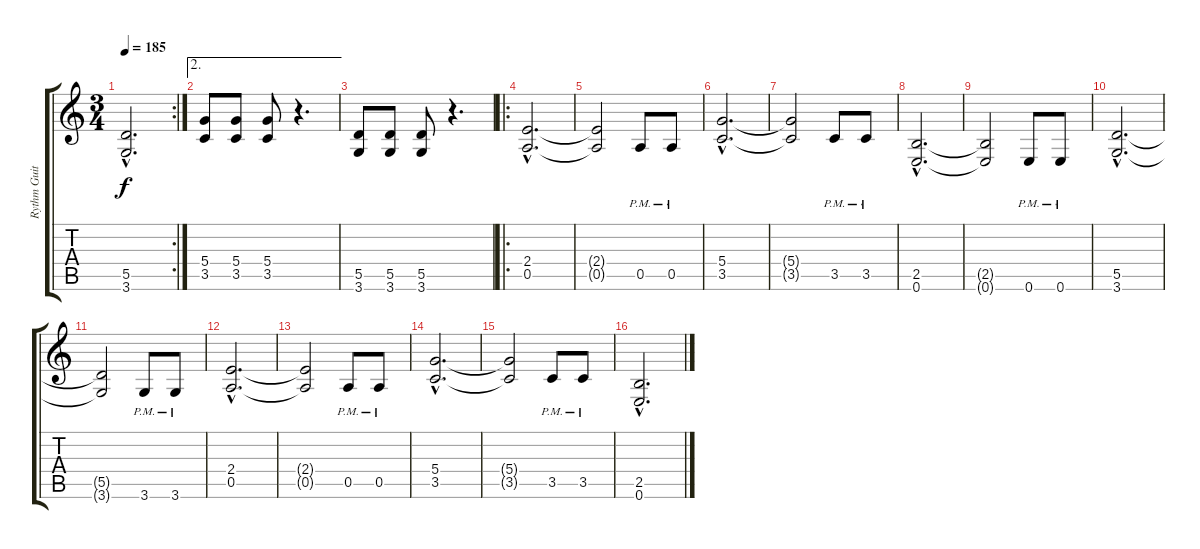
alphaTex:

\track ("Rythm Guitar" "Rythm Guit") {instrument distortionguitar}
\staff {score tabs}
\tuning (E4 B3 G3 D3 A2 E2) {hide}
\rc 2
\ts (3 4)
\tempo 185
\clef g2
\ks c
(5.5{hac t} 3.6{hac t}).2{d dy f} |
\ae 2
(5.4 3.5).8 (5.4 3.5).8 (5.4 3.5).8 r.4{d} |
(5.5 3.6).8 (5.5 3.6).8 (5.5 3.6).8 r.4{d} |
\ro
(2.4{hac} 0.5{hac}).2{d} |
(2.4{t} 0.5{t}).2 0.5{pm}.8 0.5{pm}.8 |
(5.4{hac} 3.5{hac}).2{d} |
(5.4{t} 3.5{t}).2 3.5{pm}.8 3.5{pm}.8 |
(2.5{hac} 0.6{hac}).2{d} |
(2.5{t} 0.6{t}).2 0.6{pm}.8 0.6{pm}.8 |
(5.5{hac} 3.6{hac}).2{d} |
(5.5{t} 3.6{t}).2 3.6{pm}.8 3.6{pm}.8 |
(2.4{hac} 0.5{hac}).2{d} |
(2.4{t} 0.5{t}).2 0.5{pm}.8 0.5{pm}.8 |
(5.4{hac} 3.5{hac}).2{d} |
(5.4{t} 3.5{t}).2 3.5{pm}.8 3.5{pm}.8 |
(2.5{hac} 0.6{hac}).2{d}
